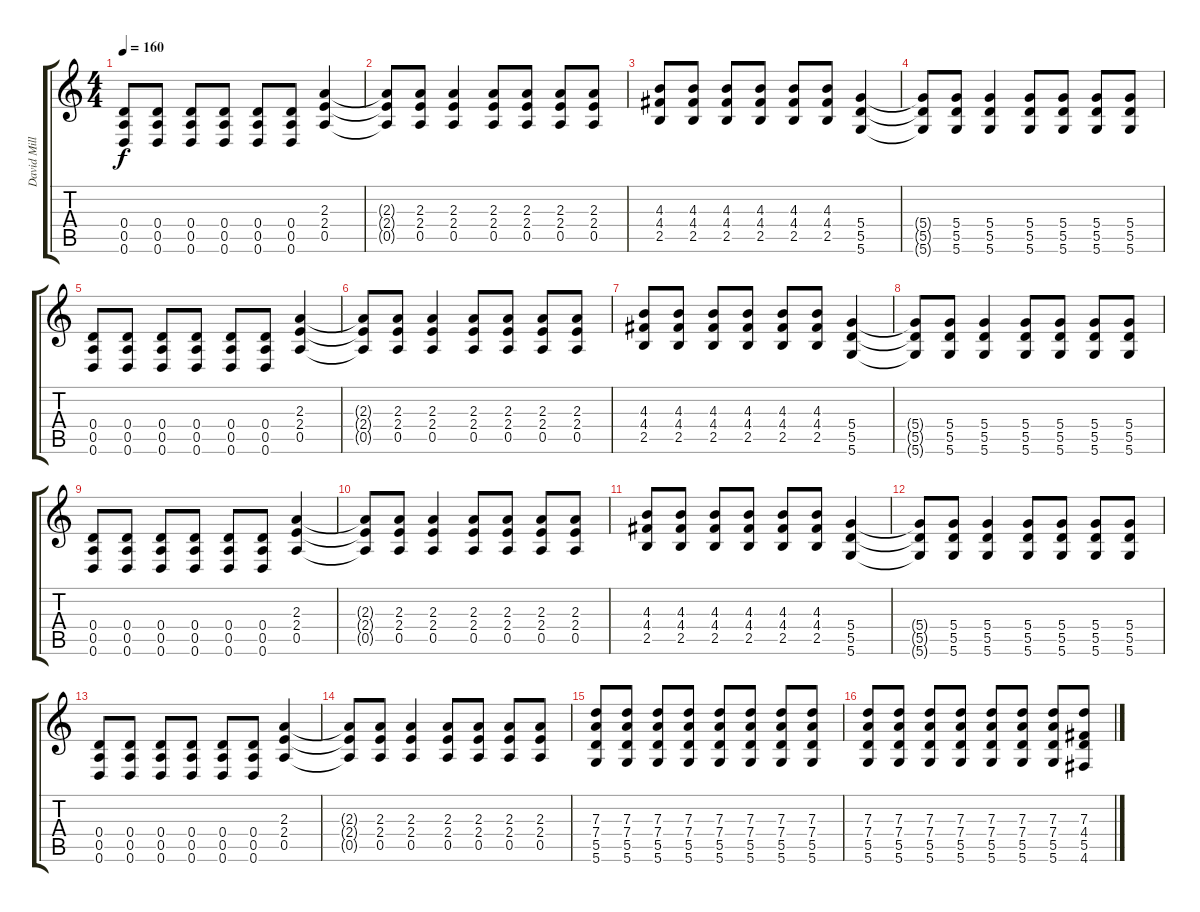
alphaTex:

\track ("David Miller" "David Mill") {instrument acousticguitarsteel}
\staff {score tabs}
\tuning (E4 B3 G3 D3 A2 D2) {hide}
\ts (4 4)
\tempo 160
\clef g2
\ks c
(0.4 0.5 0.6).8{dy f} (0.4 0.5 0.6).8 (0.4 0.5 0.6).8 (0.4 0.5 0.6).8 (0.4 0.5 0.6).8 (0.4 0.5 0.6).8 (2.3 2.4 0.5).4 |
(2.3{t} 2.4{t} 0.5{t}).8 (2.3 2.4 0.5).8 (2.3 2.4 0.5).4 (2.3 2.4 0.5).8 (2.3 2.4 0.5).8 (2.3 2.4 0.5).8 (2.3 2.4 0.5).8 |
(4.3 4.4 2.5).8 (4.3 4.4 2.5).8 (4.3 4.4 2.5).8 (4.3 4.4 2.5).8 (4.3 4.4 2.5).8 (4.3 4.4 2.5).8 (5.4 5.5 5.6).4 |
(5.4{t} 5.5{t} 5.6{t}).8 (5.4 5.5 5.6).8 (5.4 5.5 5.6).4 (5.4 5.5 5.6).8 (5.4 5.5 5.6).8 (5.4 5.5 5.6).8 (5.4 5.5 5.6).8 |
(0.4 0.5 0.6).8 (0.4 0.5 0.6).8 (0.4 0.5 0.6).8 (0.4 0.5 0.6).8 (0.4 0.5 0.6).8 (0.4 0.5 0.6).8 (2.3 2.4 0.5).4 |
(2.3{t} 2.4{t} 0.5{t}).8 (2.3 2.4 0.5).8 (2.3 2.4 0.5).4 (2.3 2.4 0.5).8 (2.3 2.4 0.5).8 (2.3 2.4 0.5).8 (2.3 2.4 0.5).8 |
(4.3 4.4 2.5).8{instrument distortionguitar} (4.3 4.4 2.5).8 (4.3 4.4 2.5).8 (4.3 4.4 2.5).8 (4.3 4.4 2.5).8 (4.3 4.4 2.5).8 (5.4 5.5 5.6).4 |
(5.4{t} 5.5{t} 5.6{t}).8 (5.4 5.5 5.6).8 (5.4 5.5 5.6).4 (5.4 5.5 5.6).8 (5.4 5.5 5.6).8 (5.4 5.5 5.6).8 (5.4 5.5 5.6).8 |
(0.4 0.5 0.6).8 (0.4 0.5 0.6).8 (0.4 0.5 0.6).8 (0.4 0.5 0.6).8 (0.4 0.5 0.6).8 (0.4 0.5 0.6).8 (2.3 2.4 0.5).4 |
(2.3{t} 2.4{t} 0.5{t}).8 (2.3 2.4 0.5).8 (2.3 2.4 0.5).4 (2.3 2.4 0.5).8 (2.3 2.4 0.5).8 (2.3 2.4 0.5).8 (2.3 2.4 0.5).8 |
(4.3 4.4 2.5).8 (4.3 4.4 2.5).8 (4.3 4.4 2.5).8 (4.3 4.4 2.5).8 (4.3 4.4 2.5).8 (4.3 4.4 2.5).8 (5.4 5.5 5.6).4 |
(5.4{t} 5.5{t} 5.6{t}).8 (5.4 5.5 5.6).8 (5.4 5.5 5.6).4 (5.4 5.5 5.6).8 (5.4 5.5 5.6).8 (5.4 5.5 5.6).8 (5.4 5.5 5.6).8 |
(0.4 0.5 0.6).8 (0.4 0.5 0.6).8 (0.4 0.5 0.6).8 (0.4 0.5 0.6).8 (0.4 0.5 0.6).8 (0.4 0.5 0.6).8 (2.3 2.4 0.5).4 |
(2.3{t} 2.4{t} 0.5{t}).8 (2.3 2.4 0.5).8 (2.3 2.4 0.5).4 (2.3 2.4 0.5).8 (2.3 2.4 0.5).8 (2.3 2.4 0.5).8 (2.3 2.4 0.5).8 |
(7.3 7.4 5.5 5.6).8 (7.3 7.4 5.5 5.6).8 (7.3 7.4 5.5 5.6).8 (7.3 7.4 5.5 5.6).8 (7.3 7.4 5.5 5.6).8 (7.3 7.4 5.5 5.6).8 (7.3 7.4 5.5 5.6).8 (7.3 7.4 5.5 5.6).8 |
(7.3 7.4 5.5 5.6).8 (7.3 7.4 5.5 5.6).8 (7.3 7.4 5.5 5.6).8 (7.3 7.4 5.5 5.6).8 (7.3 7.4 5.5 5.6).8 (7.3 7.4 5.5 5.6).8 (7.3 7.4 5.5 5.6).8 (7.3 4.4 5.5 4.6).8
